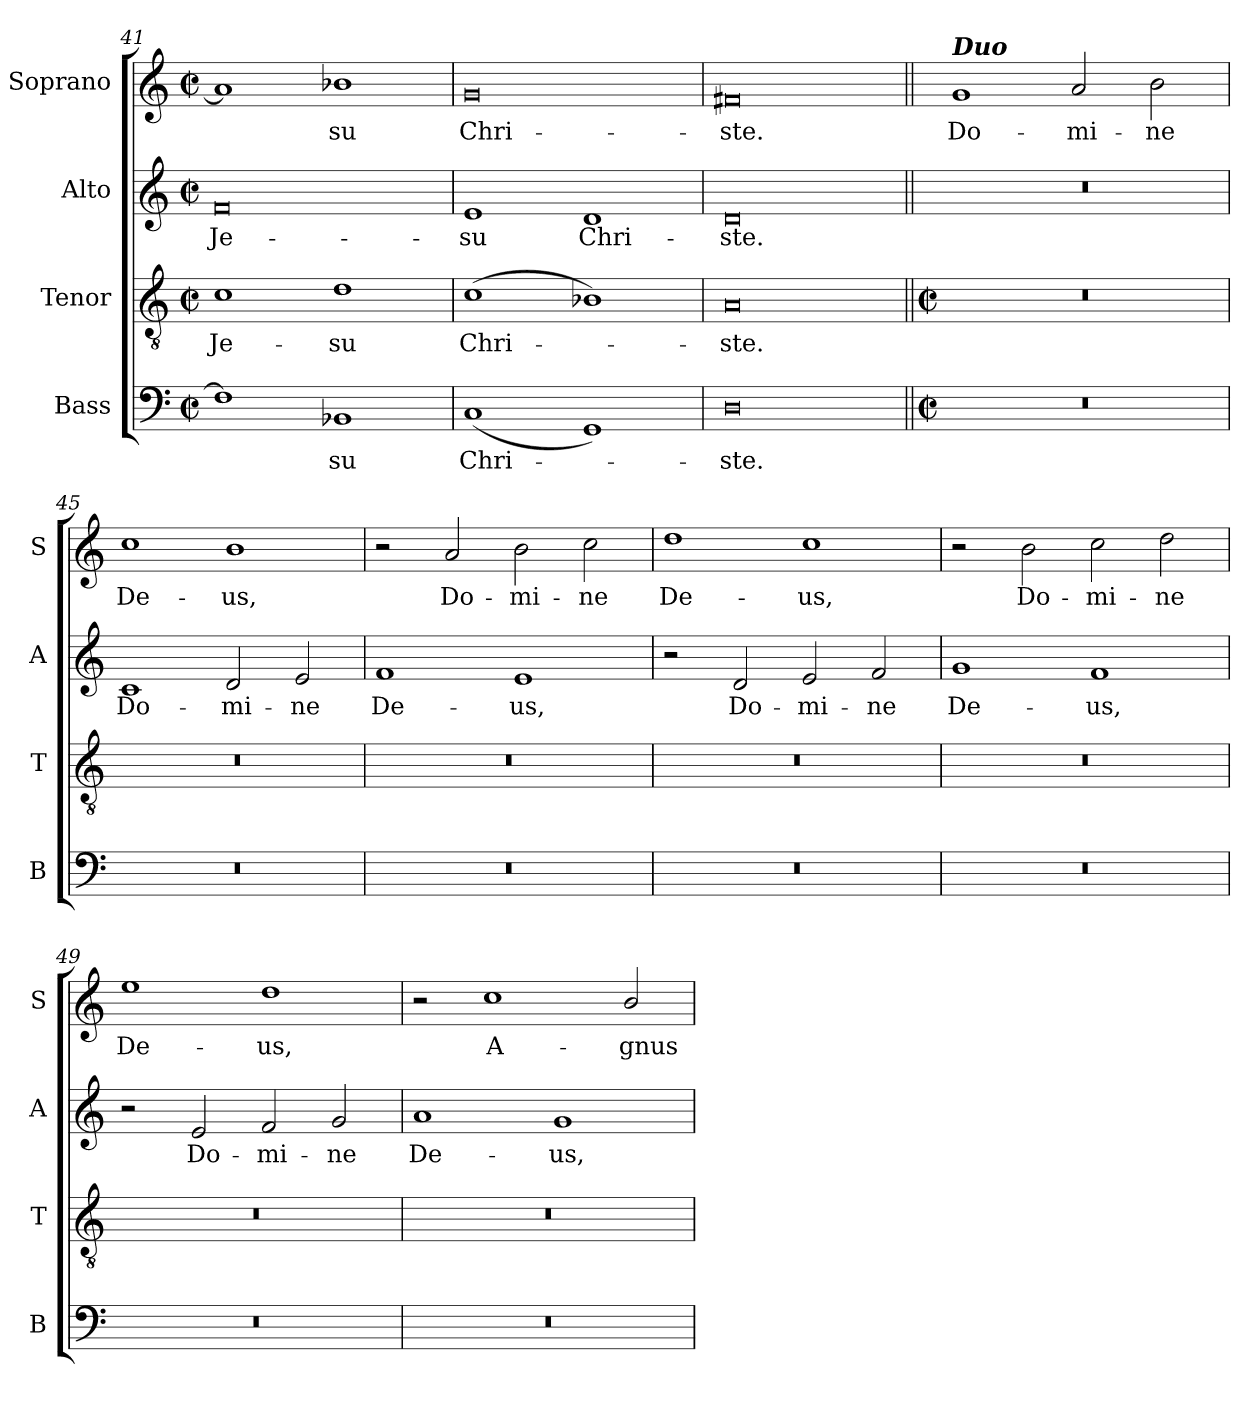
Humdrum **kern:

**kern	**text	**kern	**text	**kern	**text	**kern	**text
*part4	*part4	*part3	*part3	*part2	*part2	*part1	*part1
*staff4	*staff4	*staff3	*staff3	*staff2	*staff2	*staff1	*staff1
*I"Bass	*	*I"Tenor	*	*I"Alto	*	*I"Soprano	*
*I'B	*	*I'T	*	*I'A	*	*I'S	*
*clefF4	*	*clefGv2	*	*clefG2	*	*clefG2	*
*k[]	*	*k[]	*	*k[]	*	*k[]	*
*C:	*	*C:	*	*C:	*	*C:	*
*M4/2	*	*M4/2	*	*M4/2	*	*M4/2	*
*met(c|)	*	*met(c|)	*	*met(c|)	*	*met(c|)	*
=41	=41	=41	=41	=41	=41	=41	=41
!	!	!	!LO:LY:b	!	!LO:LY:b	!	!
1F]	.	1c	Je-	0f	Je-	1a]	.
!	!LO:LY:b	!	!LO:LY:b	!	!	!	!LO:LY:b
1BB-X	su	1d	-su	.	.	1b-X	su
=42	=42	=42	=42	=42	=42	=42	=42
!	!LO:LY:b	!	!LO:LY:b	!	!LO:LY:b	!	!LO:LY:b
(<1C	Chri-	(>1c	Chri-	1e	-su	0g	Chri-
!	!	!	!	!	!LO:LY:b	!	!
1GG)	.	1B-X)	.	1d	Chri-	.	.
=43	=43	=43	=43	=43	=43	=43	=43
!	!LO:LY:b	!	!LO:LY:b	!	!LO:LY:b	!	!LO:LY:b
0D	ste.	0A	ste.	0d	-ste.	0f#X	-ste.
!!LO:LB:g=z
=44||	=44||	=44||	=44||	=44||	=44||	=44||	=44||
*M4/2	*	*M4/2	*	*	*	*	*
*met(c|)	*	*met(c|)	*	*	*	*	*
!	!	!	!	!	!	!LO:TX:a:Bi:t=Duo	!
!	!	!	!	!	!	!	!LO:LY:b
0r	.	0r	.	0r	.	1g	Do-
!	!	!	!	!	!	!	!LO:LY:b
.	.	.	.	.	.	2a	-mi-
!	!	!	!	!	!	!	!LO:LY:b
.	.	.	.	.	.	2b	-ne
=45	=45	=45	=45	=45	=45	=45	=45
!	!	!	!	!	!LO:LY:b	!	!LO:LY:b
0r	.	0r	.	1c	Do-	1cc	De-
!	!	!	!	!	!LO:LY:b	!	!LO:LY:b
.	.	.	.	2d	-mi-	1b	-us,
!	!	!	!	!	!LO:LY:b	!	!
.	.	.	.	2e	-ne	.	.
=46	=46	=46	=46	=46	=46	=46	=46
!	!	!	!	!	!LO:LY:b	!	!
0r	.	0r	.	1f	De-	2r	.
!	!	!	!	!	!	!	!LO:LY:b
.	.	.	.	.	.	2a	Do-
!	!	!	!	!	!LO:LY:b	!	!LO:LY:b
.	.	.	.	1e	-us,	2b	-mi-
!	!	!	!	!	!	!	!LO:LY:b
.	.	.	.	.	.	2cc	-ne
=47	=47	=47	=47	=47	=47	=47	=47
!	!	!	!	!	!	!	!LO:LY:b
0r	.	0r	.	2r	.	1dd	De-
!	!	!	!	!	!LO:LY:b	!	!
.	.	.	.	2d	Do-	.	.
!	!	!	!	!	!LO:LY:b	!	!LO:LY:b
.	.	.	.	2e	-mi-	1cc	-us,
!	!	!	!	!	!LO:LY:b	!	!
.	.	.	.	2f	-ne	.	.
=48	=48	=48	=48	=48	=48	=48	=48
!	!	!	!	!	!LO:LY:b	!	!
0r	.	0r	.	1g	De-	2r	.
!	!	!	!	!	!	!	!LO:LY:b
.	.	.	.	.	.	2b	Do-
!	!	!	!	!	!LO:LY:b	!	!LO:LY:b
.	.	.	.	1f	-us,	2cc	-mi-
!	!	!	!	!	!	!	!LO:LY:b
.	.	.	.	.	.	2dd	-ne
=49	=49	=49	=49	=49	=49	=49	=49
!	!	!	!	!	!	!	!LO:LY:b
0r	.	0r	.	2r	.	1ee	De-
!	!	!	!	!	!LO:LY:b	!	!
.	.	.	.	2e	Do-	.	.
!	!	!	!	!	!LO:LY:b	!	!LO:LY:b
.	.	.	.	2f	-mi-	1dd	-us,
!	!	!	!	!	!LO:LY:b	!	!
.	.	.	.	2g	-ne	.	.
=50	=50	=50	=50	=50	=50	=50	=50
!	!	!	!	!	!LO:LY:b	!	!
0r	.	0r	.	1a	De-	2r	.
!	!	!	!	!	!	!	!LO:LY:b
.	.	.	.	.	.	1cc	A-
!	!	!	!	!	!LO:LY:b	!	!
.	.	.	.	1g	-us,	.	.
!	!	!	!	!	!	!	!LO:LY:b
.	.	.	.	.	.	2b/	-gnus
=	=	=	=	=	=	=	=
*-	*-	*-	*-	*-	*-	*-	*-
